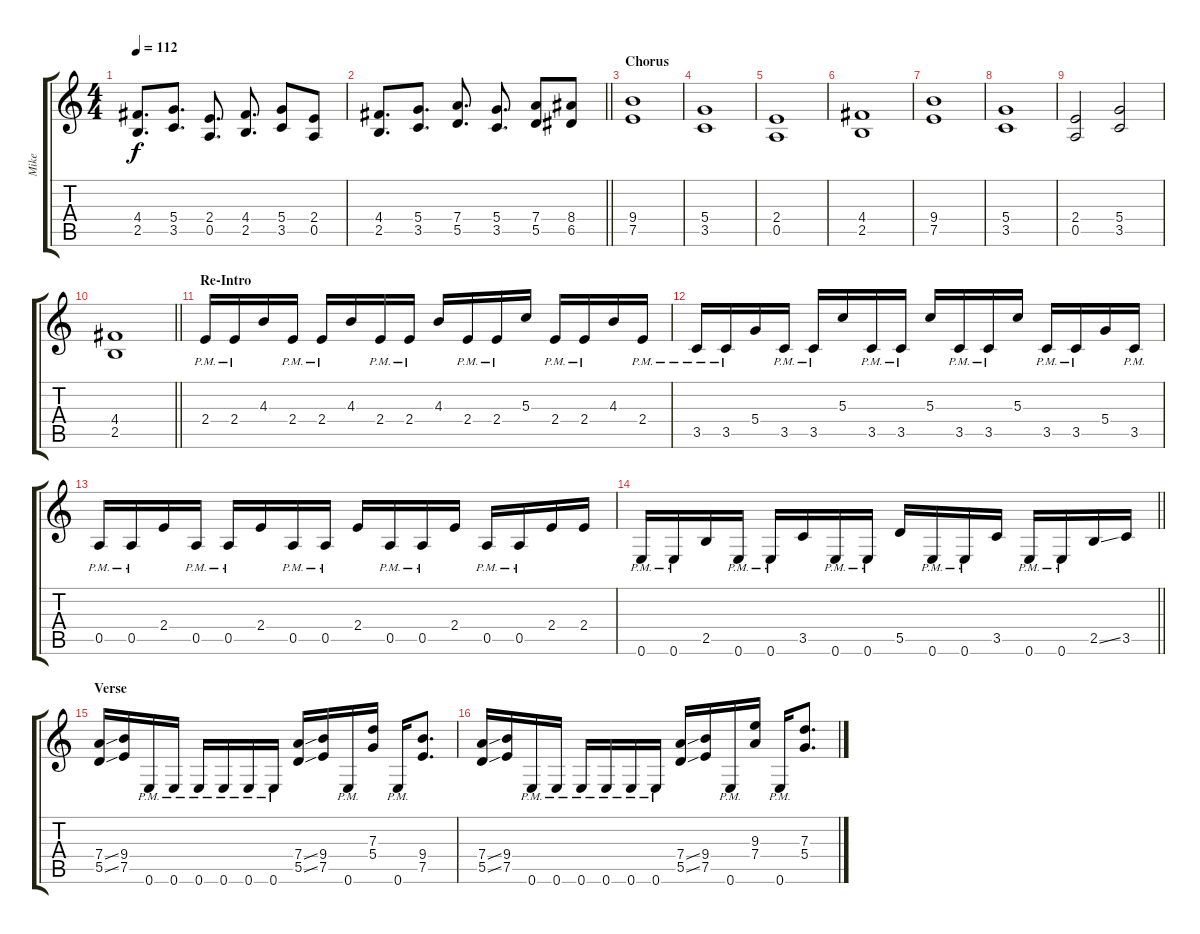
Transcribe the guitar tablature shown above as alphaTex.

\track ("Mike" "Mike") {instrument distortionguitar}
\staff {score tabs}
\tuning (E4 B3 G3 D3 A2 E2) {hide}
\ts (4 4)
\tempo 112
\clef g2
\ks c
(4.4 2.5).8{d dy f} (5.4 3.5).8{d} (2.4 0.5).8{d} (4.4 2.5).8{d} (5.4 3.5).8 (2.4 0.5).8 |
\barLineRight lightlight
(4.4 2.5).8{d} (5.4 3.5).8{d} (7.4 5.5).8{d} (5.4 3.5).8{d} (7.4 5.5).8 (8.4 6.5).8 |
\section ("" "Chorus")
(9.4 7.5).1 |
(5.4 3.5).1 |
(2.4 0.5).1 |
(4.4 2.5).1 |
(9.4 7.5).1 |
(5.4 3.5).1 |
(2.4 0.5).2 (5.4 3.5).2 |
\barLineRight lightlight
(4.4 2.5).1 |
\section ("" "Re-Intro")
2.4{pm}.16 2.4{pm}.16 4.3.16 2.4{pm}.16 2.4{pm}.16 4.3.16 2.4{pm}.16 2.4{pm}.16 4.3.16 2.4{pm}.16 2.4{pm}.16 5.3.16 2.4{pm}.16 2.4{pm}.16 4.3.16 2.4{pm}.16 |
3.5{pm}.16 3.5{pm}.16 5.4.16 3.5{pm}.16 3.5{pm}.16 5.3.16 3.5{pm}.16 3.5{pm}.16 5.3.16 3.5{pm}.16 3.5{pm}.16 5.3.16 3.5{pm}.16 3.5{pm}.16 5.4.16 3.5{pm}.16 |
0.5{pm}.16 0.5{pm}.16 2.4.16 0.5{pm}.16 0.5{pm}.16 2.4.16 0.5{pm}.16 0.5{pm}.16 2.4.16 0.5{pm}.16 0.5{pm}.16 2.4.16 0.5{pm}.16 0.5{pm}.16 2.4.16 2.4.16 |
\barLineRight lightlight
0.6{pm}.16 0.6{pm}.16 2.5.16 0.6{pm}.16 0.6{pm}.16 3.5.16 0.6{pm}.16 0.6{pm}.16 5.5.16 0.6{pm}.16 0.6{pm}.16 3.5.16 0.6{pm}.16 0.6{pm}.16 2.5{ss}.16 3.5.16 |
\section ("" "Verse")
(7.4{ss} 5.5{ss}).16 (9.4 7.5).16 0.6{pm}.16 0.6{pm}.16 0.6{pm}.16 0.6{pm}.16 0.6{pm}.16 0.6{pm}.16 (7.4{ss} 5.5{ss}).16 (9.4 7.5).16 0.6{pm}.16 (7.3 5.4).16 0.6{pm}.16 (9.4 7.5).8{d} |
(7.4{ss} 5.5{ss}).16 (9.4 7.5).16 0.6{pm}.16 0.6{pm}.16 0.6{pm}.16 0.6{pm}.16 0.6{pm}.16 0.6{pm}.16 (7.4{ss} 5.5{ss}).16 (9.4 7.5).16 0.6{pm}.16 (9.3 7.4).16 0.6{pm}.16 (7.3 5.4).8{d}
